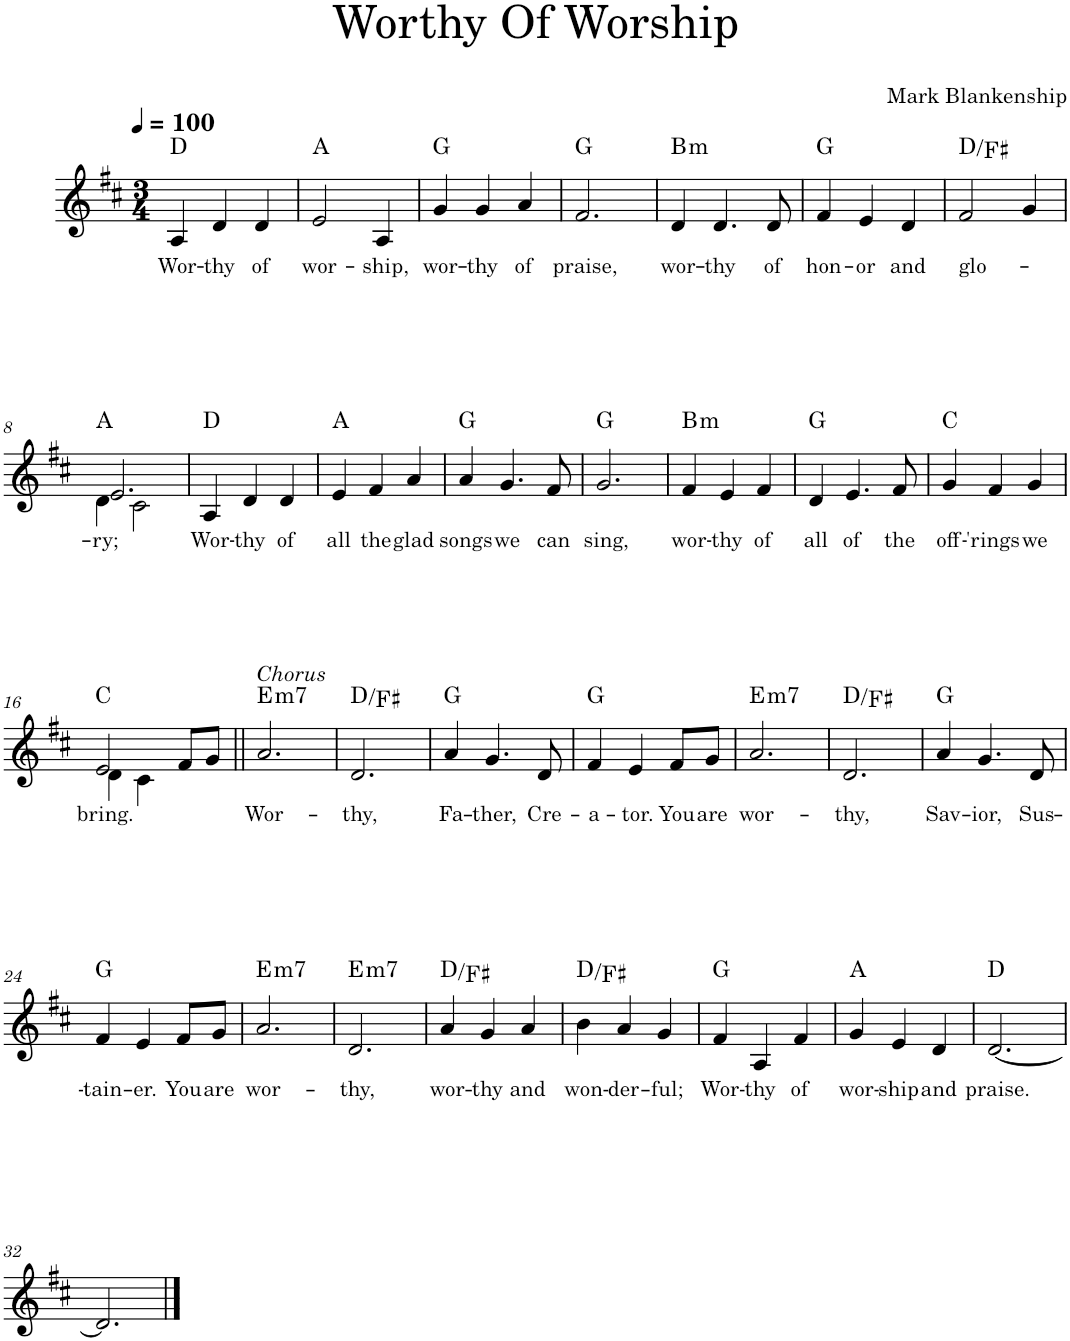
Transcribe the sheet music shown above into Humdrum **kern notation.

**kern	**text	**harte
*part1	*part1	*part1
*staff1	*staff1	*
*I"Piano	*	*
*I'Pno.	*	*
*clefG2	*	*
*k[f#c#]	*	*
*M3/4	*	*
*MM100	*	*
=1	=1	=1
!	!LO:LY:b	!
4A/	Wor-	D:maj
!	!LO:LY:b	!
4d/	-thy	.
!	!LO:LY:b	!
4d/	of	.
=2	=2	=2
!	!LO:LY:b	!
2e/	wor-	A:maj
!	!LO:LY:b	!
4A/	-ship,	.
=3	=3	=3
!	!LO:LY:b	!
4g/	wor-	G:maj
!	!LO:LY:b	!
4g/	-thy	.
!	!LO:LY:b	!
4a/	of	.
=4	=4	=4
!	!LO:LY:b	!
2.f#/	praise,	G:maj
=5	=5	=5
!	!LO:LY:b	!LO:H:kt=m
4d/	wor-	B:min
!	!LO:LY:b	!
4.d/	-thy	.
!	!LO:LY:b	!
8d/	of	.
=6	=6	=6
!	!LO:LY:b	!
4f#/	hon-	G:maj
!	!LO:LY:b	!
4e/	-or	.
!	!LO:LY:b	!
4d/	and	.
=7	=7	=7
!	!LO:LY:b	!
2f#/	glo-	D:maj/3
4g/	.	.
!!LO:LB:g=z
=8	=8	=8
!	!LO:LY:b	!
*^	*	*
2.e/	4d\	ry;	A:maj
.	2c#\	.	.
=9	=9	=9	=9
!	!	!LO:LY:b	!
*v	*v	*	*
4A/	Wor-	D:maj
!	!LO:LY:b	!
4d/	-thy	.
!	!LO:LY:b	!
4d/	of	.
=10	=10	=10
!	!LO:LY:b	!
4e/	all	A:maj
!	!LO:LY:b	!
4f#/	the	.
!	!LO:LY:b	!
4a/	glad	.
=11	=11	=11
!	!LO:LY:b	!
4a/	songs	G:maj
!	!LO:LY:b	!
4.g/	we	.
!	!LO:LY:b	!
8f#/	can	.
=12	=12	=12
!	!LO:LY:b	!
2.g/	sing,	G:maj
=13	=13	=13
!	!LO:LY:b	!LO:H:kt=m
4f#/	wor-	B:min
!	!LO:LY:b	!
4e/	-thy	.
!	!LO:LY:b	!
4f#/	of	.
=14	=14	=14
!	!LO:LY:b	!
4d/	all	G:maj
!	!LO:LY:b	!
4.e/	of	.
!	!LO:LY:b	!
8f#/	the	.
=15	=15	=15
!	!LO:LY:b	!
4g/	off-	C:maj
!	!LO:LY:b	!
4f#/	-'rings	.
!	!LO:LY:b	!
4g/	we	.
!!LO:LB:g=z
=16	=16	=16
!	!LO:LY:b	!
*^	*	*
2e/	4d\	bring.	C:maj
.	4c#\	.	.
8f#/L	4ryy	.	.
8g/J	.	.	.
*v	*v	*	*
=17||	=17||	=17||
!LO:TX:a:i:t=Chorus	!	!
!	!LO:LY:b	!LO:H:kt=m7
2.a/	Wor-	E:min7
=18	=18	=18
!	!LO:LY:b	!
2.d/	-thy,	D:maj/3
=19	=19	=19
!	!LO:LY:b	!
4a/	Fa-	G:maj
!	!LO:LY:b	!
4.g/	-ther,	.
!	!LO:LY:b	!
8d/	Cre-	.
=20	=20	=20
!	!LO:LY:b	!
4f#/	-a-	G:maj
!	!LO:LY:b	!
4e/	-tor.	.
!	!LO:LY:b	!
8f#/L	You	.
!	!LO:LY:b	!
8g/J	are	.
=21	=21	=21
!	!LO:LY:b	!LO:H:kt=m7
2.a/	wor-	E:min7
=22	=22	=22
!	!LO:LY:b	!
2.d/	-thy,	D:maj/3
=23	=23	=23
!	!LO:LY:b	!
4a/	Sav-	G:maj
!	!LO:LY:b	!
4.g/	-ior,	.
!	!LO:LY:b	!
8d/	Sus-	.
!!LO:LB:g=z
=24	=24	=24
!	!LO:LY:b	!
4f#/	-tain-	G:maj
!	!LO:LY:b	!
4e/	-er.	.
!	!LO:LY:b	!
8f#/L	You	.
!	!LO:LY:b	!
8g/J	are	.
=25	=25	=25
!	!LO:LY:b	!LO:H:kt=m7
2.a/	wor-	E:min7
=26	=26	=26
!	!LO:LY:b	!LO:H:kt=m7
2.d/	-thy,	E:min7
=27	=27	=27
!	!LO:LY:b	!
4a/	wor-	D:maj/3
!	!LO:LY:b	!
4g/	-thy	.
!	!LO:LY:b	!
4a/	and	.
=28	=28	=28
!	!LO:LY:b	!
4b\	won-	D:maj/3
!	!LO:LY:b	!
4a/	-der-	.
!	!LO:LY:b	!
4g/	-ful;	.
=29	=29	=29
!	!LO:LY:b	!
4f#/	Wor-	G:maj
!	!LO:LY:b	!
4A/	-thy	.
!	!LO:LY:b	!
4f#/	of	.
=30	=30	=30
!	!LO:LY:b	!
4g/	wor-	A:maj
!	!LO:LY:b	!
4e/	-ship	.
!	!LO:LY:b	!
4d/	and	.
=31	=31	=31
!	!LO:LY:b	!
[2.d/	praise.	D:maj
!!LO:LB:g=z
=32	=32	=32
2.d/]	.	.
==	==	==
*-	*-	*-
